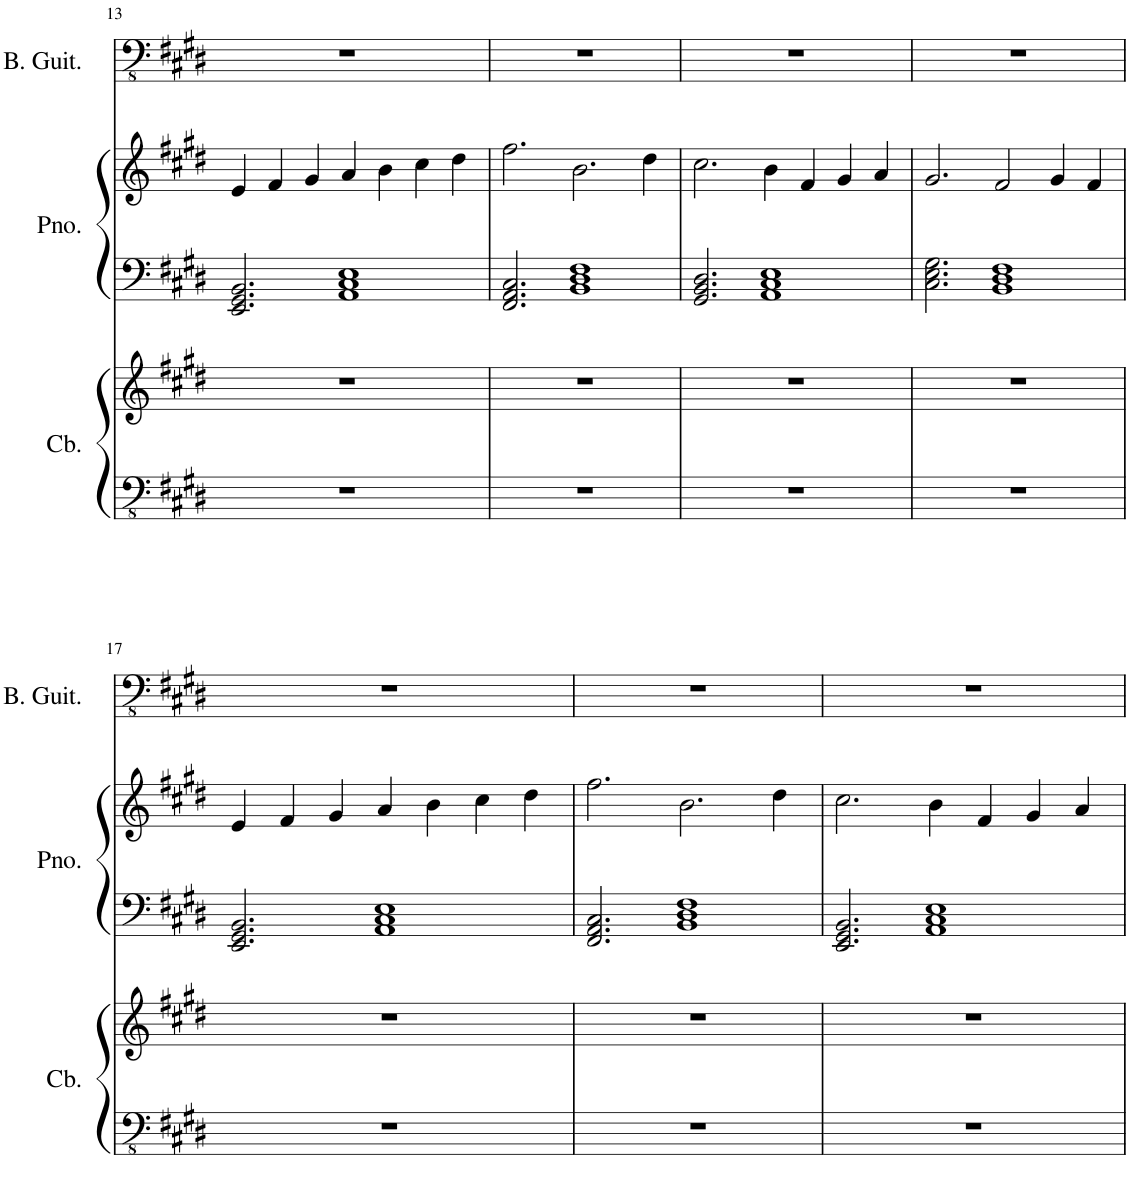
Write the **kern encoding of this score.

**kern	**kern	**kern	**kern	**kern
*part3	*part3	*part2	*part2	*part1
*staff5	*staff4	*staff3	*staff2	*staff1
*I"コントラバス	*	*I"Piano	*	*I"ベース
*	*	*I'Pno.	*	*
!!LO:PB:g=z
*clefFv4	*clefG2	*clefF4	*clefG2	*clefFv4
*ITrd7c12	*ITrd7c12	*	*	*
*k[f#c#g#d#]	*k[f#c#g#d#]	*k[f#c#g#d#]	*k[f#c#g#d#]	*k[f#c#g#d#]
*M7/4	*M7/4	*M7/4	*M7/4	*M7/4
=13	=13	=13	=13	=13
1..r	1..r	2.EE/ 2.GG#/ 2.BB/	4e/	1..r
.	.	.	4f#/	.
.	.	.	4g#/	.
.	.	1AA 1C# 1E	4a/	.
.	.	.	4b\	.
.	.	.	4cc#\	.
.	.	.	4dd#\	.
=14	=14	=14	=14	=14
1..r	1..r	2.FF#/ 2.AA/ 2.C#/	2.ff#\	1..r
.	.	1BB 1D# 1F#	2.b\	.
.	.	.	4dd#\	.
=15	=15	=15	=15	=15
1..r	1..r	2.GG#/ 2.BB/ 2.D#/	2.cc#\	1..r
.	.	1AA 1C# 1E	4b\	.
.	.	.	4f#/	.
.	.	.	4g#/	.
.	.	.	4a/	.
=16	=16	=16	=16	=16
1..r	1..r	2.C#\ 2.E\ 2.G#\	2.g#/	1..r
.	.	1BB 1D# 1F#	2f#/	.
.	.	.	4g#/	.
.	.	.	4f#/	.
!!LO:LB:g=z
=17	=17	=17	=17	=17
*k[f#c#g#d#]	*k[f#c#g#d#]	*k[f#c#g#d#]	*k[f#c#g#d#]	*k[f#c#g#d#]
1..r	1..r	2.EE/ 2.GG#/ 2.BB/	4e/	1..r
.	.	.	4f#/	.
.	.	.	4g#/	.
.	.	1AA 1C# 1E	4a/	.
.	.	.	4b\	.
.	.	.	4cc#\	.
.	.	.	4dd#\	.
=18	=18	=18	=18	=18
1..r	1..r	2.FF#/ 2.AA/ 2.C#/	2.ff#\	1..r
.	.	1BB 1D# 1F#	2.b\	.
.	.	.	4dd#\	.
=19	=19	=19	=19	=19
1..r	1..r	2.EE/ 2.GG#/ 2.BB/	2.cc#\	1..r
.	.	1AA 1C# 1E	4b\	.
.	.	.	4f#/	.
.	.	.	4g#/	.
.	.	.	4a/	.
=	=	=	=	=
*-	*-	*-	*-	*-
